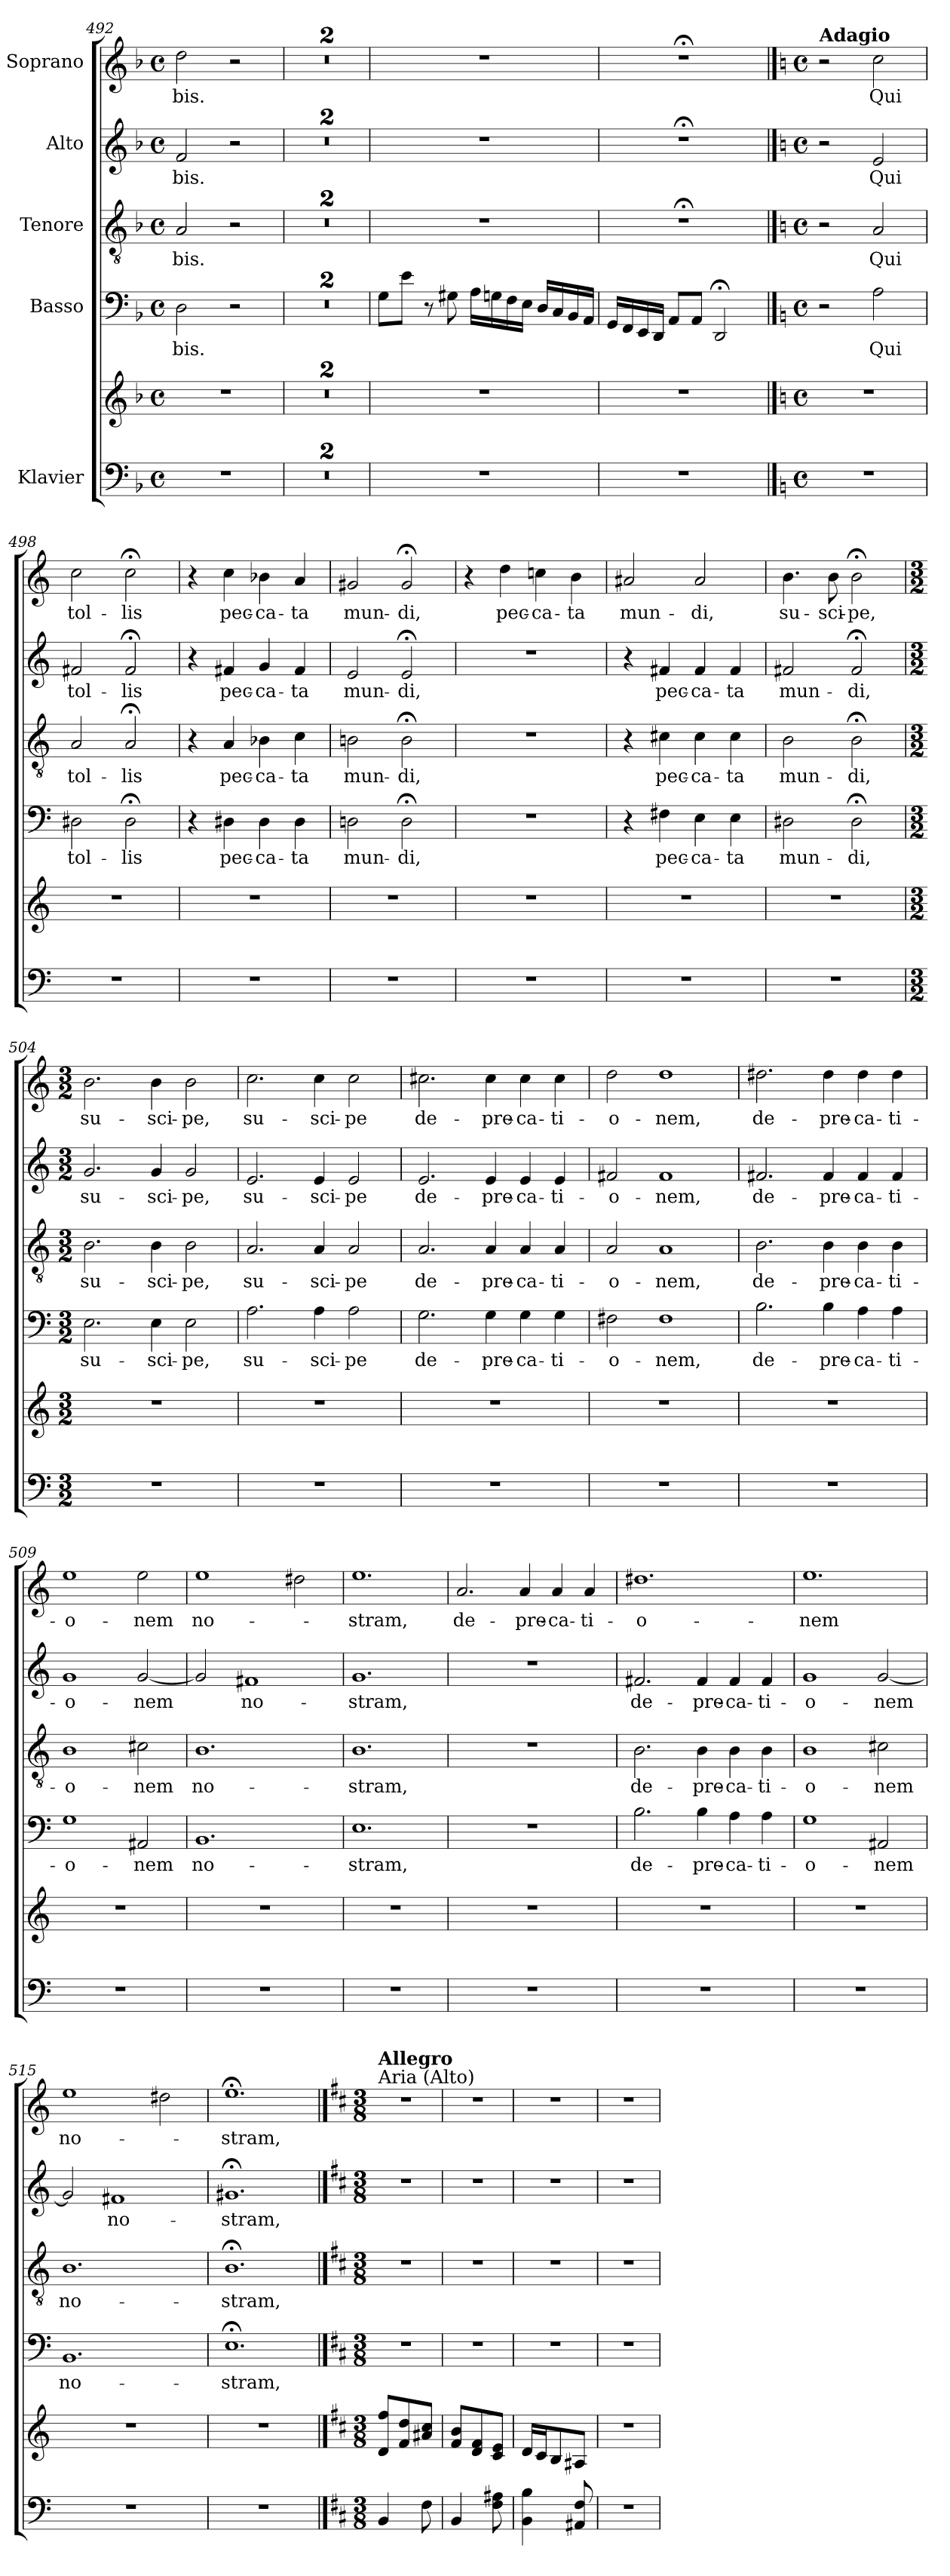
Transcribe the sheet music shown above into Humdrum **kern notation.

**kern	**kern	**kern	**text	**kern	**text	**kern	**text	**kern	**text
*part5	*part5	*part4	*part4	*part3	*part3	*part2	*part2	*part1	*part1
*staff6	*staff5	*staff4	*staff4	*staff3	*staff3	*staff2	*staff2	*staff1	*staff1
*I"Klavier	*	*I"Basso	*	*I"Tenore	*	*I"Alto	*	*I"Soprano	*
*clefF4	*clefG2	*clefF4	*	*clefGv2	*	*clefG2	*	*clefG2	*
*k[b-]	*k[b-]	*k[b-]	*	*k[b-]	*	*k[b-]	*	*k[b-]	*
*M4/4	*M4/4	*M4/4	*	*M4/4	*	*M4/4	*	*M4/4	*
*met(c)	*met(c)	*met(c)	*	*met(c)	*	*met(c)	*	*met(c)	*
=492	=492	=492	=492	=492	=492	=492	=492	=492	=492
!	!	!	!LO:LY:b	!	!LO:LY:b	!	!LO:LY:b	!	!LO:LY:b
1r	1r	2D\	-bis.	2A/	-bis.	2f/	-bis.	2dd\	-bis.
.	.	2r	.	2r	.	2r	.	2r	.
=493	=493	=493	=493	=493	=493	=493	=493	=493	=493
1r	1r	1r	.	1r	.	1r	.	1r	.
=494	=494	=494	=494	=494	=494	=494	=494	=494	=494
1r	1r	1r	.	1r	.	1r	.	1r	.
=495	=495	=495	=495	=495	=495	=495	=495	=495	=495
1r	1r	8G\L	.	1r	.	1r	.	1r	.
.	.	8e\J	.	.	.	.	.	.	.
.	.	8r	.	.	.	.	.	.	.
.	.	8G#X\	.	.	.	.	.	.	.
.	.	16A\LL	.	.	.	.	.	.	.
.	.	16Gn\	.	.	.	.	.	.	.
.	.	16F\	.	.	.	.	.	.	.
.	.	16E\JJ	.	.	.	.	.	.	.
.	.	16D/LL	.	.	.	.	.	.	.
.	.	16C/	.	.	.	.	.	.	.
.	.	16BB-/	.	.	.	.	.	.	.
.	.	16AA/JJ	.	.	.	.	.	.	.
=496	=496	=496	=496	=496	=496	=496	=496	=496	=496
1r	1r	16GG/LL	.	1r;<	.	1r;<	.	1r;<	.
.	.	16FF/	.	.	.	.	.	.	.
.	.	16EE/	.	.	.	.	.	.	.
.	.	16DD/JJ	.	.	.	.	.	.	.
.	.	8AA/L	.	.	.	.	.	.	.
.	.	8AA/J	.	.	.	.	.	.	.
.	.	2DD;</	.	.	.	.	.	.	.
!!LO:PB:g=z
==497	==497	==497	==497	==497	==497	==497	==497	==497	==497
*k[]	*k[]	*k[]	*	*k[]	*	*k[]	*	*k[]	*
*M4/4	*M4/4	*M4/4	*	*M4/4	*	*M4/4	*	*M4/4	*
*met(c)	*met(c)	*met(c)	*	*met(c)	*	*met(c)	*	*met(c)	*
!	!	!	!	!	!	!	!	!LO:TX:a:B:t=Adagio	!
1r	1r	2r	.	2r	.	2r	.	2r	.
!	!	!	!LO:LY:b	!	!LO:LY:b	!	!LO:LY:b	!	!LO:LY:b
.	.	2A\	Qui	2A/	Qui	2e/	Qui	2cc\	Qui
=498	=498	=498	=498	=498	=498	=498	=498	=498	=498
!	!	!	!LO:LY:b	!	!LO:LY:b	!	!LO:LY:b	!	!LO:LY:b
1r	1r	2D#X\	tol-	2A/	tol-	2f#X/	tol-	2cc\	tol-
!	!	!	!LO:LY:b	!	!LO:LY:b	!	!LO:LY:b	!	!LO:LY:b
.	.	2D#;<\	-lis	2A;</	-lis	2f#;</	-lis	2cc;<\	-lis
=499	=499	=499	=499	=499	=499	=499	=499	=499	=499
1r	1r	4r	.	4r	.	4r	.	4r	.
!	!	!	!LO:LY:b	!	!LO:LY:b	!	!LO:LY:b	!	!LO:LY:b
.	.	4D#X\	pec-	4A/	pec-	4f#X/	pec-	4cc\	pec-
!	!	!	!LO:LY:b	!	!LO:LY:b	!	!LO:LY:b	!	!LO:LY:b
.	.	4D#\	-ca-	4B-X\	-ca-	4g/	-ca-	4b-X\	-ca-
!	!	!	!LO:LY:b	!	!LO:LY:b	!	!LO:LY:b	!	!LO:LY:b
.	.	4D#\	-ta	4c\	-ta	4f#/	-ta	4a/	-ta
=500	=500	=500	=500	=500	=500	=500	=500	=500	=500
!	!	!	!LO:LY:b	!	!LO:LY:b	!	!LO:LY:b	!	!LO:LY:b
1r	1r	2Dn\	mun-	2Bn\	mun-	2e/	mun-	2g#X/	mun-
!	!	!	!LO:LY:b	!	!LO:LY:b	!	!LO:LY:b	!	!LO:LY:b
.	.	2D;<\	-di,	2B;<\	-di,	2e;</	-di,	2g#;</	-di,
=501	=501	=501	=501	=501	=501	=501	=501	=501	=501
1r	1r	1r	.	1r	.	1r	.	4r	.
!	!	!	!	!	!	!	!	!	!LO:LY:b
.	.	.	.	.	.	.	.	4dd\	pec-
!	!	!	!	!	!	!	!	!	!LO:LY:b
.	.	.	.	.	.	.	.	4ccn\	-ca-
!	!	!	!	!	!	!	!	!	!LO:LY:b
.	.	.	.	.	.	.	.	4b\	-ta
=502	=502	=502	=502	=502	=502	=502	=502	=502	=502
!	!	!	!	!	!	!	!	!	!LO:LY:b
1r	1r	4r	.	4r	.	4r	.	2a#X/	mun-
!	!	!	!LO:LY:b	!	!LO:LY:b	!	!LO:LY:b	!	!
.	.	4F#X\	pec-	4c#X\	pec-	4f#X/	pec-	.	.
!	!	!	!LO:LY:b	!	!LO:LY:b	!	!LO:LY:b	!	!LO:LY:b
.	.	4E\	-ca-	4c#\	-ca-	4f#/	-ca-	2a#/	-di,
!	!	!	!LO:LY:b	!	!LO:LY:b	!	!LO:LY:b	!	!
.	.	4E\	-ta	4c#\	-ta	4f#/	-ta	.	.
=503	=503	=503	=503	=503	=503	=503	=503	=503	=503
!	!	!	!LO:LY:b	!	!LO:LY:b	!	!LO:LY:b	!	!LO:LY:b
1r	1r	2D#X\	mun-	2B\	mun-	2f#X/	mun-	4.b\	su-
!	!	!	!	!	!	!	!	!	!LO:LY:b
.	.	.	.	.	.	.	.	8b\	-sci-
!	!	!	!LO:LY:b	!	!LO:LY:b	!	!LO:LY:b	!	!LO:LY:b
.	.	2D#;<\	-di,	2B;<\	-di,	2f#;</	-di,	2b;<\	-pe,
!!LO:LB:g=z
=504	=504	=504	=504	=504	=504	=504	=504	=504	=504
*M3/2	*M3/2	*M3/2	*	*M3/2	*	*M3/2	*	*M3/2	*
!	!	!	!LO:LY:b	!	!LO:LY:b	!	!LO:LY:b	!	!LO:LY:b
1.r	1.r	2.E\	su-	2.B\	su-	2.g/	su-	2.b\	su-
!	!	!	!LO:LY:b	!	!LO:LY:b	!	!LO:LY:b	!	!LO:LY:b
.	.	4E\	-sci-	4B\	-sci-	4g/	-sci-	4b\	-sci-
!	!	!	!LO:LY:b	!	!LO:LY:b	!	!LO:LY:b	!	!LO:LY:b
.	.	2E\	-pe,	2B\	-pe,	2g/	-pe,	2b\	-pe,
=505	=505	=505	=505	=505	=505	=505	=505	=505	=505
!	!	!	!LO:LY:b	!	!LO:LY:b	!	!LO:LY:b	!	!LO:LY:b
1.r	1.r	2.A\	su-	2.A/	su-	2.e/	su-	2.cc\	su-
!	!	!	!LO:LY:b	!	!LO:LY:b	!	!LO:LY:b	!	!LO:LY:b
.	.	4A\	-sci-	4A/	-sci-	4e/	-sci-	4cc\	-sci-
!	!	!	!LO:LY:b	!	!LO:LY:b	!	!LO:LY:b	!	!LO:LY:b
.	.	2A\	-pe	2A/	-pe	2e/	-pe	2cc\	-pe
=506	=506	=506	=506	=506	=506	=506	=506	=506	=506
!	!	!	!LO:LY:b	!	!LO:LY:b	!	!LO:LY:b	!	!LO:LY:b
1.r	1.r	2.G\	de-	2.A/	de-	2.e/	de-	2.cc#X\	de-
!	!	!	!LO:LY:b	!	!LO:LY:b	!	!LO:LY:b	!	!LO:LY:b
.	.	4G\	-pre-	4A/	-pre-	4e/	-pre-	4cc#\	-pre-
!	!	!	!LO:LY:b	!	!LO:LY:b	!	!LO:LY:b	!	!LO:LY:b
.	.	4G\	-ca-	4A/	-ca-	4e/	-ca-	4cc#\	-ca-
!	!	!	!LO:LY:b	!	!LO:LY:b	!	!LO:LY:b	!	!LO:LY:b
.	.	4G\	-ti-	4A/	-ti-	4e/	-ti-	4cc#\	-ti-
=507	=507	=507	=507	=507	=507	=507	=507	=507	=507
!	!	!	!LO:LY:b	!	!LO:LY:b	!	!LO:LY:b	!	!LO:LY:b
1.r	1.r	2F#X\	-o-	2A/	-o-	2f#X/	-o-	2dd\	-o-
!	!	!	!LO:LY:b	!	!LO:LY:b	!	!LO:LY:b	!	!LO:LY:b
.	.	1F#	-nem,	1A	-nem,	1f#	-nem,	1dd	-nem,
=508	=508	=508	=508	=508	=508	=508	=508	=508	=508
!	!	!	!LO:LY:b	!	!LO:LY:b	!	!LO:LY:b	!	!LO:LY:b
1.r	1.r	2.B\	de-	2.B\	de-	2.f#X/	de-	2.dd#X\	de-
!	!	!	!LO:LY:b	!	!LO:LY:b	!	!LO:LY:b	!	!LO:LY:b
.	.	4B\	-pre-	4B\	-pre-	4f#/	-pre-	4dd#\	-pre-
!	!	!	!LO:LY:b	!	!LO:LY:b	!	!LO:LY:b	!	!LO:LY:b
.	.	4A\	-ca-	4B\	-ca-	4f#/	-ca-	4dd#\	-ca-
!	!	!	!LO:LY:b	!	!LO:LY:b	!	!LO:LY:b	!	!LO:LY:b
.	.	4A\	-ti-	4B\	-ti-	4f#/	-ti-	4dd#\	-ti-
=509	=509	=509	=509	=509	=509	=509	=509	=509	=509
!	!	!	!LO:LY:b	!	!LO:LY:b	!	!LO:LY:b	!	!LO:LY:b
1.r	1.r	1G	-o-	1B	-o-	1g	-o-	1ee	-o-
!	!	!	!LO:LY:b	!	!LO:LY:b	!	!LO:LY:b	!	!LO:LY:b
.	.	2AA#X/	-nem	2c#X\	-nem	[2g/	-nem	2ee\	-nem
!!LO:LB:g=z
=510	=510	=510	=510	=510	=510	=510	=510	=510	=510
!	!	!	!LO:LY:b	!	!LO:LY:b	!	!	!	!LO:LY:b
1.r	1.r	1.BB	-no-	1.B	-no-	2g/]	.	1ee	-no-
!	!	!	!	!	!	!	!LO:LY:b	!	!
.	.	.	.	.	.	1f#X	no-	.	.
.	.	.	.	.	.	.	.	2dd#X\	.
=511	=511	=511	=511	=511	=511	=511	=511	=511	=511
!	!	!	!LO:LY:b	!	!LO:LY:b	!	!LO:LY:b	!	!LO:LY:b
1.r	1.r	1.E	-stram,	1.B	-stram,	1.g	-stram,	1.ee	-stram,
=512	=512	=512	=512	=512	=512	=512	=512	=512	=512
!	!	!	!	!	!	!	!	!	!LO:LY:b
1.r	1.r	1.r	.	1.r	.	1.r	.	2.a/	de-
!	!	!	!	!	!	!	!	!	!LO:LY:b
.	.	.	.	.	.	.	.	4a/	-pre-
!	!	!	!	!	!	!	!	!	!LO:LY:b
.	.	.	.	.	.	.	.	4a/	-ca-
!	!	!	!	!	!	!	!	!	!LO:LY:b
.	.	.	.	.	.	.	.	4a/	-ti-
=513	=513	=513	=513	=513	=513	=513	=513	=513	=513
!	!	!	!LO:LY:b	!	!LO:LY:b	!	!LO:LY:b	!	!LO:LY:b
1.r	1.r	2.B\	de-	2.B\	de-	2.f#X/	de-	1.dd#X	-o-
!	!	!	!LO:LY:b	!	!LO:LY:b	!	!LO:LY:b	!	!
.	.	4B\	-pre-	4B\	-pre-	4f#/	-pre-	.	.
!	!	!	!LO:LY:b	!	!LO:LY:b	!	!LO:LY:b	!	!
.	.	4A\	-ca-	4B\	-ca-	4f#/	-ca-	.	.
!	!	!	!LO:LY:b	!	!LO:LY:b	!	!LO:LY:b	!	!
.	.	4A\	-ti-	4B\	-ti-	4f#/	-ti-	.	.
=514	=514	=514	=514	=514	=514	=514	=514	=514	=514
!	!	!	!LO:LY:b	!	!LO:LY:b	!	!LO:LY:b	!	!LO:LY:b
1.r	1.r	1G	-o-	1B	-o-	1g	-o-	1.ee	-nem
!	!	!	!LO:LY:b	!	!LO:LY:b	!	!LO:LY:b	!	!
.	.	2AA#X/	-nem	2c#X\	-nem	[2g/	-nem	.	.
=515	=515	=515	=515	=515	=515	=515	=515	=515	=515
!	!	!	!LO:LY:b	!	!LO:LY:b	!	!	!	!LO:LY:b
1.r	1.r	1.BB	-no-	1.B	-no-	2g/]	.	1ee	-no-
!	!	!	!	!	!	!	!LO:LY:b	!	!
.	.	.	.	.	.	1f#X	no-	.	.
.	.	.	.	.	.	.	.	2dd#X\	.
=516	=516	=516	=516	=516	=516	=516	=516	=516	=516
!	!	!	!LO:LY:b	!	!LO:LY:b	!	!LO:LY:b	!	!LO:LY:b
1.r	1.r	1.E;<	-stram,	1.B;<	-stram,	1.g#X;<	-stram,	1.ee;<	-stram,
!!LO:PB:g=z
==517	==517	==517	==517	==517	==517	==517	==517	==517	==517
*k[f#c#]	*k[f#c#]	*k[f#c#]	*	*k[f#c#]	*	*k[f#c#]	*	*k[f#c#]	*
*M3/8	*M3/8	*M3/8	*	*M3/8	*	*M3/8	*	*M3/8	*
!	!	!	!	!	!	!	!	!LO:TX:a:t=Aria (Alto)	!
!	!	!	!	!	!	!	!	!LO:TX:a:B:t=Allegro	!
4BB/	8d/ 8ff#/L	4.r	.	4.r	.	4.r	.	4.r	.
.	8f#/ 8dd/	.	.	.	.	.	.	.	.
8F#\	8a#X/ 8cc#/J	.	.	.	.	.	.	.	.
=518	=518	=518	=518	=518	=518	=518	=518	=518	=518
4BB/	8f#/ 8b/L	4.r	.	4.r	.	4.r	.	4.r	.
.	8d/ 8f#/	.	.	.	.	.	.	.	.
8F#\ 8A#X\	8c#/ 8e/J	.	.	.	.	.	.	.	.
=519	=519	=519	=519	=519	=519	=519	=519	=519	=519
4BB\ 4B\	16d/LL	4.r	.	4.r	.	4.r	.	4.r	.
.	16c#/J	.	.	.	.	.	.	.	.
.	8B/	.	.	.	.	.	.	.	.
8AA#X/ 8F#/	8A#X/J	.	.	.	.	.	.	.	.
=520	=520	=520	=520	=520	=520	=520	=520	=520	=520
4.r	4.r	4.r	.	4.r	.	4.r	.	4.r	.
=	=	=	=	=	=	=	=	=	=
*-	*-	*-	*-	*-	*-	*-	*-	*-	*-
